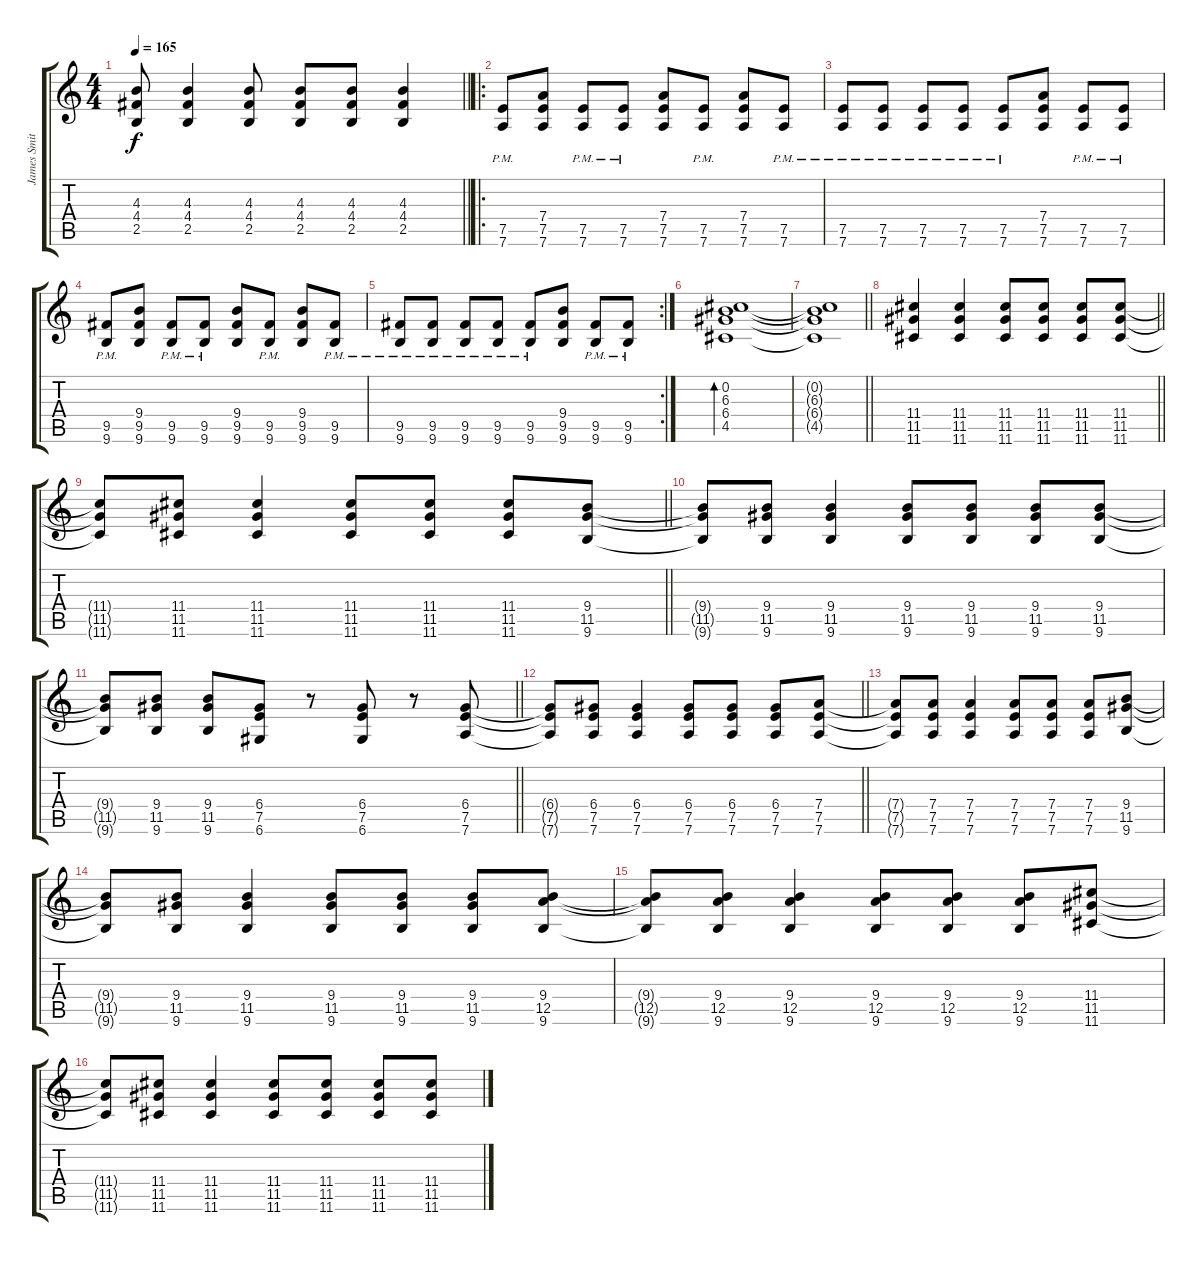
\track ("James Smith" "James Smit") {instrument distortionguitar}
\staff {score tabs}
\tuning (E4 B3 G3 D3 A2 D2) {hide}
\ts (4 4)
\tempo 165
\clef g2
\barLineRight lightlight
\ks c
(4.3 4.4 2.5).8{dy f} (4.3 4.4 2.5).4 (4.3 4.4 2.5).8 (4.3 4.4 2.5).8 (4.3 4.4 2.5).8 (4.3 4.4 2.5).4 |
\ro
\section ("" "")
(7.5{pm} 7.6{pm}).8 (7.4 7.5 7.6).8 (7.5{pm} 7.6{pm}).8 (7.5{pm} 7.6{pm}).8 (7.4 7.5 7.6).8 (7.5{pm} 7.6{pm}).8 (7.4 7.5 7.6).8 (7.5{pm} 7.6{pm}).8 |
(7.5{pm} 7.6{pm}).8 (7.5{pm} 7.6{pm}).8 (7.5{pm} 7.6{pm}).8 (7.5{pm} 7.6{pm}).8 (7.5{pm} 7.6{pm}).8 (7.4 7.5 7.6).8 (7.5{pm} 7.6{pm}).8 (7.5{pm} 7.6{pm}).8 |
(9.5{pm} 9.6{pm}).8 (9.4 9.5 9.6).8 (9.5{pm} 9.6{pm}).8 (9.5{pm} 9.6{pm}).8 (9.4 9.5 9.6).8 (9.5{pm} 9.6{pm}).8 (9.4 9.5 9.6).8 (9.5{pm} 9.6{pm}).8 |
\rc 2
(9.5{pm} 9.6{pm}).8 (9.5{pm} 9.6{pm}).8 (9.5{pm} 9.6{pm}).8 (9.5{pm} 9.6{pm}).8 (9.5{pm} 9.6{pm}).8 (9.4 9.5 9.6).8 (9.5{pm} 9.6{pm}).8 (9.5{pm} 9.6{pm}).8 |
(0.2 6.3 6.4 4.5).1{bd 240} |
\barLineRight lightlight
(0.2{t} 6.3{t} 6.4{t} 4.5{t}).1 |
\section ("" "")
\barLineRight lightlight
(11.4 11.5 11.6).4 (11.4 11.5 11.6).4 (11.4 11.5 11.6).8 (11.4 11.5 11.6).8 (11.4 11.5 11.6).8 (11.4 11.5 11.6).8 |
\section ("" "")
\barLineRight lightlight
(11.4{t} 11.5{t} 11.6{t}).8 (11.4 11.5 11.6).8 (11.4 11.5 11.6).4 (11.4 11.5 11.6).8 (11.4 11.5 11.6).8 (11.4 11.5 11.6).8 (9.4 11.5 9.6).8 |
\section ("" "")
(9.4{t} 11.5{t} 9.6{t}).8 (9.4 11.5 9.6).8 (9.4 11.5 9.6).4 (9.4 11.5 9.6).8 (9.4 11.5 9.6).8 (9.4 11.5 9.6).8 (9.4 11.5 9.6).8 |
\barLineRight lightlight
(9.4{t} 11.5{t} 9.6{t}).8 (9.4 11.5 9.6).8 (9.4 11.5 9.6).8 (6.4 7.5 6.6).8 r.8 (6.4 7.5 6.6).8 r.8 (6.4 7.5 7.6).8 |
\section ("" "")
\barLineRight lightlight
(6.4{t} 7.5{t} 7.6{t}).8 (6.4 7.5 7.6).8 (6.4 7.5 7.6).4 (6.4 7.5 7.6).8 (6.4 7.5 7.6).8 (6.4 7.5 7.6).8 (7.4 7.5 7.6).8 |
\section ("" "")
(7.4{t} 7.5{t} 7.6{t}).8 (7.4 7.5 7.6).8 (7.4 7.5 7.6).4 (7.4 7.5 7.6).8 (7.4 7.5 7.6).8 (7.4 7.5 7.6).8 (9.4 11.5 9.6).8 |
(9.4{t} 11.5{t} 9.6{t}).8 (9.4 11.5 9.6).8 (9.4 11.5 9.6).4 (9.4 11.5 9.6).8 (9.4 11.5 9.6).8 (9.4 11.5 9.6).8 (9.4 12.5 9.6).8 |
(9.4{t} 12.5{t} 9.6{t}).8 (9.4 12.5 9.6).8 (9.4 12.5 9.6).4 (9.4 12.5 9.6).8 (9.4 12.5 9.6).8 (9.4 12.5 9.6).8 (11.4 11.5 11.6).8 |
(11.4{t} 11.5{t} 11.6{t}).8 (11.4 11.5 11.6).8 (11.4 11.5 11.6).4 (11.4 11.5 11.6).8 (11.4 11.5 11.6).8 (11.4 11.5 11.6).8 (11.4 11.5 11.6).8
